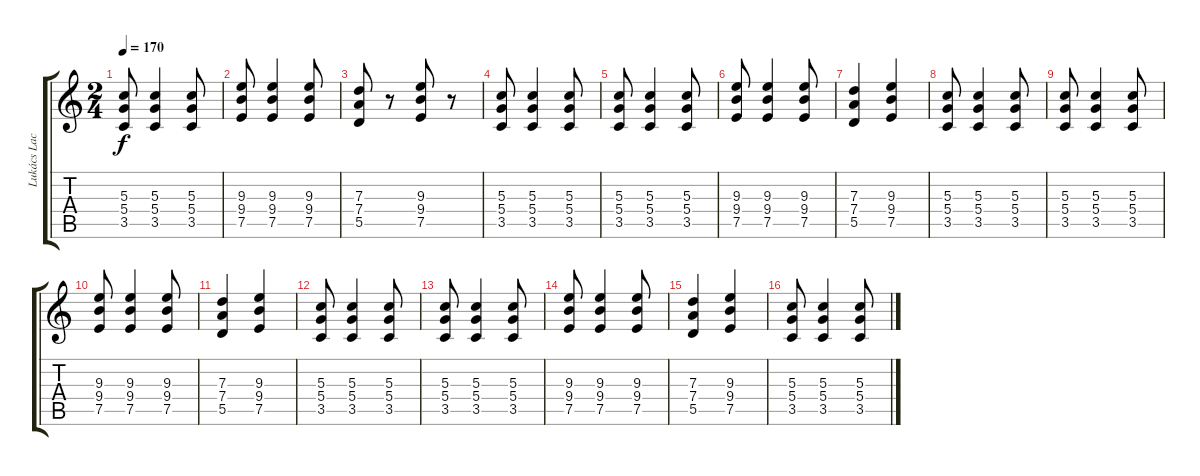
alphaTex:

\track ("Lukács Laci (gitár)" "Lukács Lac") {instrument overdrivenguitar}
\staff {score tabs}
\tuning (E4 B3 G3 D3 A2 E2) {hide}
\ts (2 4)
\tempo 170
\clef g2
\ks c
(5.3 5.4 3.5).8{dy f} (5.3 5.4 3.5).4 (5.3 5.4 3.5).8 |
(9.3 9.4 7.5).8 (9.3 9.4 7.5).4 (9.3 9.4 7.5).8 |
(7.3 7.4 5.5).8 r.8 (9.3 9.4 7.5).8 r.8 |
(5.3 5.4 3.5).8 (5.3 5.4 3.5).4 (5.3 5.4 3.5).8 |
(5.3 5.4 3.5).8 (5.3 5.4 3.5).4 (5.3 5.4 3.5).8 |
(9.3 9.4 7.5).8 (9.3 9.4 7.5).4 (9.3 9.4 7.5).8 |
(7.3 7.4 5.5).4 (9.3 9.4 7.5).4 |
(5.3 5.4 3.5).8 (5.3 5.4 3.5).4 (5.3 5.4 3.5).8 |
(5.3 5.4 3.5).8 (5.3 5.4 3.5).4 (5.3 5.4 3.5).8 |
(9.3 9.4 7.5).8 (9.3 9.4 7.5).4 (9.3 9.4 7.5).8 |
(7.3 7.4 5.5).4 (9.3 9.4 7.5).4 |
(5.3 5.4 3.5).8 (5.3 5.4 3.5).4 (5.3 5.4 3.5).8 |
(5.3 5.4 3.5).8 (5.3 5.4 3.5).4 (5.3 5.4 3.5).8 |
(9.3 9.4 7.5).8 (9.3 9.4 7.5).4 (9.3 9.4 7.5).8 |
(7.3 7.4 5.5).4 (9.3 9.4 7.5).4 |
(5.3 5.4 3.5).8 (5.3 5.4 3.5).4 (5.3 5.4 3.5).8
